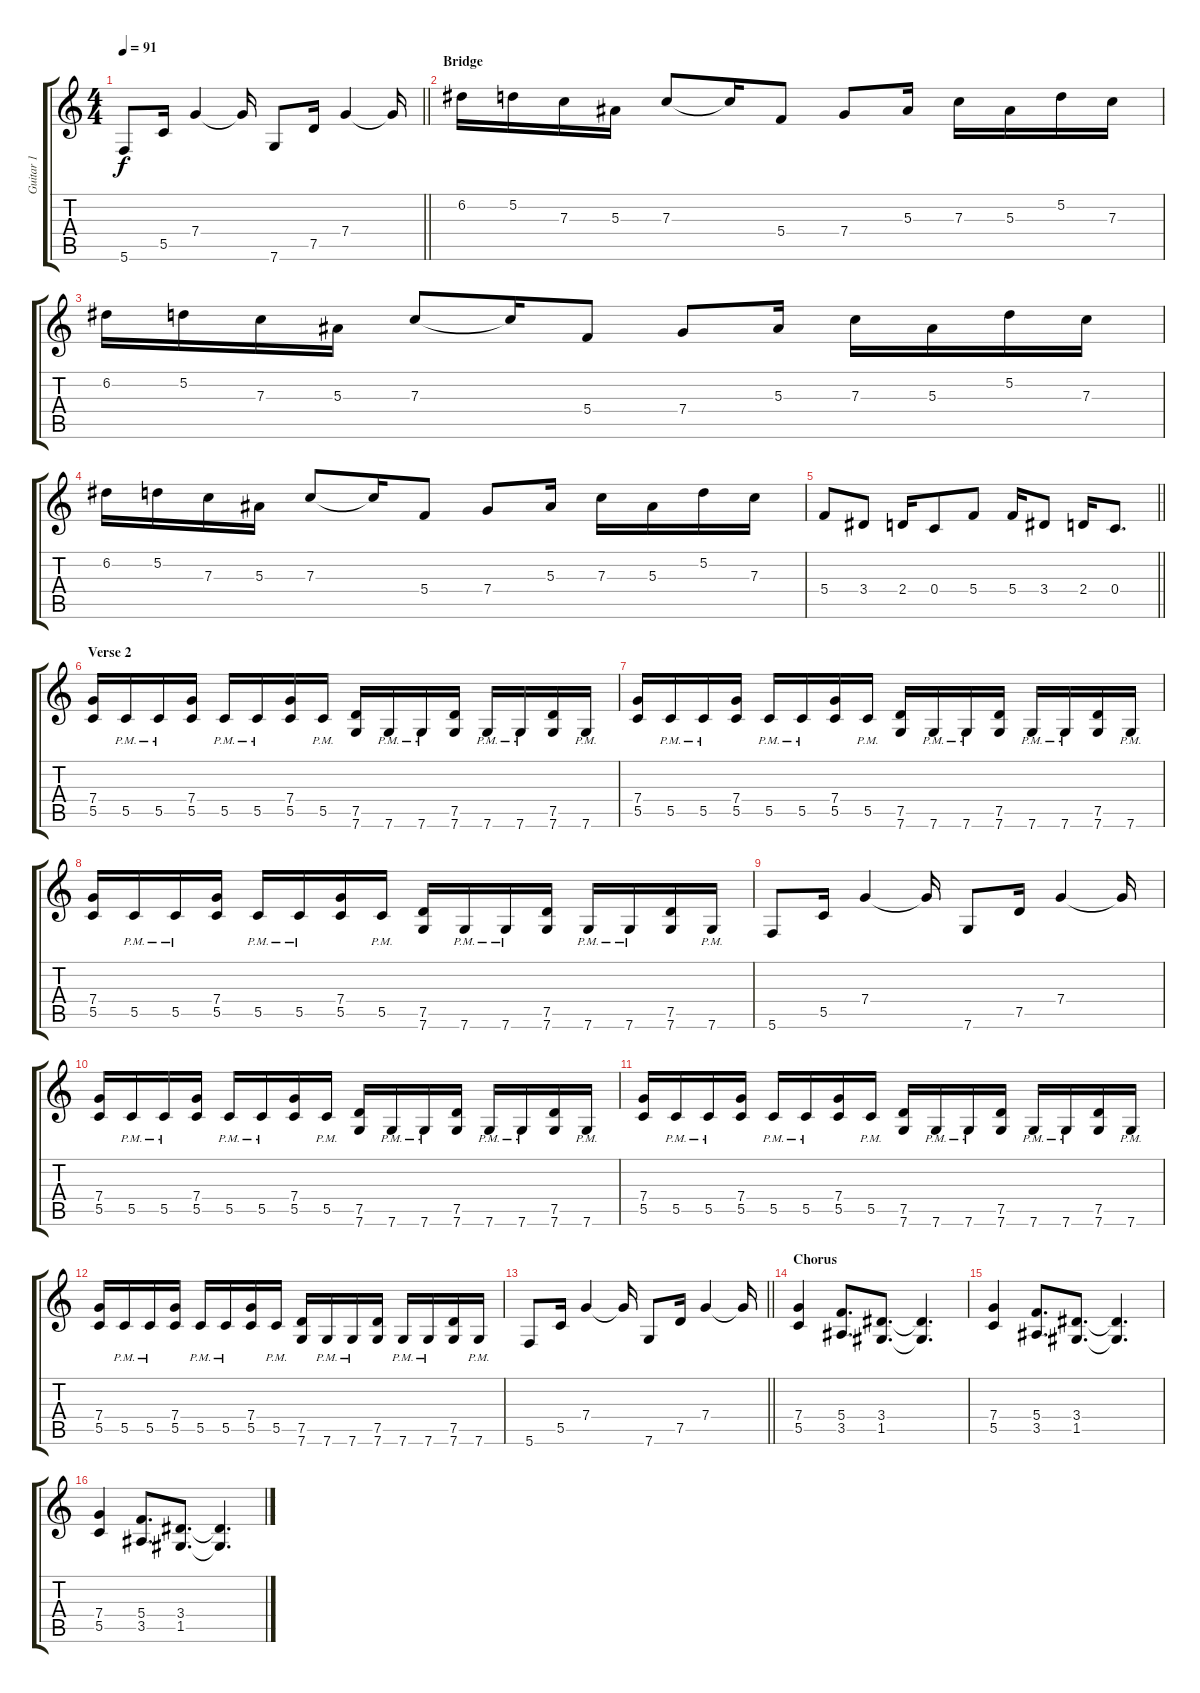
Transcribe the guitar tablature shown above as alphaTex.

\track ("Guitar 1" "Guitar 1") {instrument distortionguitar}
\staff {score tabs}
\tuning (D4 A3 F3 C3 G2 C2) {hide}
\ts (4 4)
\tempo 91
\clef g2
\barLineRight lightlight
\ks c
5.6.8{dy f} 5.5.16 7.4.4 7.4{t}.16 7.6.8 7.5.16 7.4.4 7.4{t}.16 |
\section ("" "Bridge")
6.2.16 5.2.16 7.3.16 5.3.16 7.3.8 7.3{t}.16 5.4.8 7.4.8 5.3.16 7.3.16 5.3.16 5.2.16 7.3.16 |
6.2.16 5.2.16 7.3.16 5.3.16 7.3.8 7.3{t}.16 5.4.8 7.4.8 5.3.16 7.3.16 5.3.16 5.2.16 7.3.16 |
6.2.16 5.2.16 7.3.16 5.3.16 7.3.8 7.3{t}.16 5.4.8 7.4.8 5.3.16 7.3.16 5.3.16 5.2.16 7.3.16 |
\barLineRight lightlight
5.4.8 3.4.8 2.4.16 0.4.8 5.4.8 5.4.16 3.4.8 2.4.16 0.4.8{d} |
\section ("" "Verse 2")
(7.4 5.5).16 5.5{pm}.16 5.5{pm}.16 (7.4 5.5).16 5.5{pm}.16 5.5{pm}.16 (7.4 5.5).16 5.5{pm}.16 (7.5 7.6).16 7.6{pm}.16 7.6{pm}.16 (7.5 7.6).16 7.6{pm}.16 7.6{pm}.16 (7.5 7.6).16 7.6{pm}.16 |
(7.4 5.5).16 5.5{pm}.16 5.5{pm}.16 (7.4 5.5).16 5.5{pm}.16 5.5{pm}.16 (7.4 5.5).16 5.5{pm}.16 (7.5 7.6).16 7.6{pm}.16 7.6{pm}.16 (7.5 7.6).16 7.6{pm}.16 7.6{pm}.16 (7.5 7.6).16 7.6{pm}.16 |
(7.4 5.5).16 5.5{pm}.16 5.5{pm}.16 (7.4 5.5).16 5.5{pm}.16 5.5{pm}.16 (7.4 5.5).16 5.5{pm}.16 (7.5 7.6).16 7.6{pm}.16 7.6{pm}.16 (7.5 7.6).16 7.6{pm}.16 7.6{pm}.16 (7.5 7.6).16 7.6{pm}.16 |
5.6.8 5.5.16 7.4.4 7.4{t}.16 7.6.8 7.5.16 7.4.4 7.4{t}.16 |
(7.4 5.5).16 5.5{pm}.16 5.5{pm}.16 (7.4 5.5).16 5.5{pm}.16 5.5{pm}.16 (7.4 5.5).16 5.5{pm}.16 (7.5 7.6).16 7.6{pm}.16 7.6{pm}.16 (7.5 7.6).16 7.6{pm}.16 7.6{pm}.16 (7.5 7.6).16 7.6{pm}.16 |
(7.4 5.5).16 5.5{pm}.16 5.5{pm}.16 (7.4 5.5).16 5.5{pm}.16 5.5{pm}.16 (7.4 5.5).16 5.5{pm}.16 (7.5 7.6).16 7.6{pm}.16 7.6{pm}.16 (7.5 7.6).16 7.6{pm}.16 7.6{pm}.16 (7.5 7.6).16 7.6{pm}.16 |
(7.4 5.5).16 5.5{pm}.16 5.5{pm}.16 (7.4 5.5).16 5.5{pm}.16 5.5{pm}.16 (7.4 5.5).16 5.5{pm}.16 (7.5 7.6).16 7.6{pm}.16 7.6{pm}.16 (7.5 7.6).16 7.6{pm}.16 7.6{pm}.16 (7.5 7.6).16 7.6{pm}.16 |
\barLineRight lightlight
5.6.8 5.5.16 7.4.4 7.4{t}.16 7.6.8 7.5.16 7.4.4 7.4{t}.16 |
\section ("" "Chorus")
(7.4 5.5).4 (5.4 3.5).8{d} (3.4 1.5).8{d} (3.4{t} 1.5{t}).4{d} |
(7.4 5.5).4 (5.4 3.5).8{d} (3.4 1.5).8{d} (3.4{t} 1.5{t}).4{d} |
(7.4 5.5).4 (5.4 3.5).8{d} (3.4 1.5).8{d} (3.4{t} 1.5{t}).4{d}
